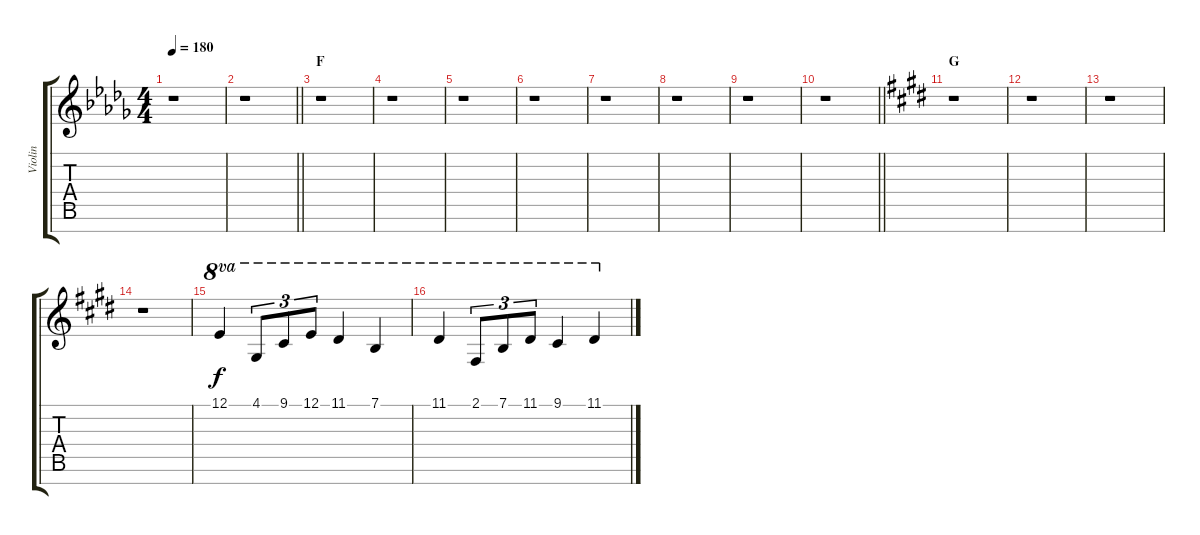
\track ("Violin" "Violin") {instrument violin}
\staff {score tabs}
\tuning (E4 B3 G3 D3 A2 E2 B1) {hide}
\ts (4 4)
\tempo 180
\clef g2
\ks db
r.1{dy f} |
\barLineRight lightlight
r.1 |
\section ("" "F")
r.1 |
r.1 |
r.1 |
r.1 |
r.1 |
r.1 |
r.1 |
\barLineRight lightlight
r.1 |
\section ("" "G")
\ks e
r.1 |
r.1 |
r.1 |
r.1 |
12.1.4{ot 8va} 4.1.8{tu (3 2) ot 8va} 9.1.8{tu (3 2) ot 8va} 12.1.8{tu (3 2) ot 8va} 11.1.4{ot 8va} 7.1.4{ot 8va} |
11.1.4{ot 8va} 2.1.8{tu (3 2) ot 8va} 7.1.8{tu (3 2) ot 8va} 11.1.8{tu (3 2) ot 8va} 9.1.4{ot 8va} 11.1.4{ot 8va}
